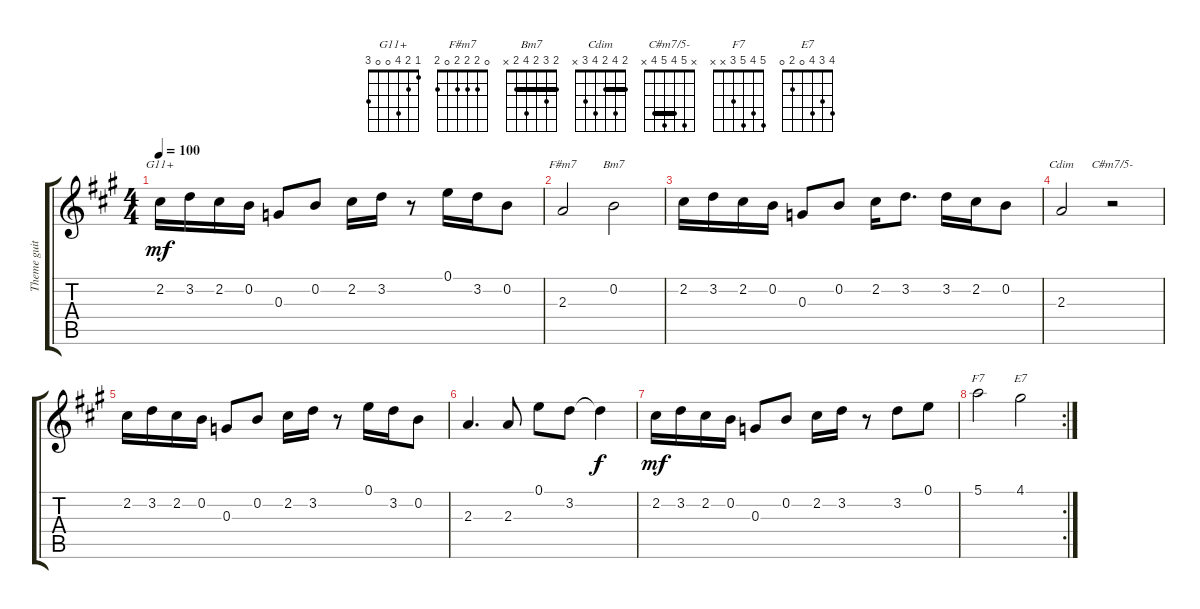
\track ("Theme guitare" "Theme guit") {instrument distortionguitar}
\staff {score tabs}
\tuning (E4 B3 G3 D3 A2 E2) {hide}
\chord ("G11+" 1 2 4 0 0 3)
\chord ("F#m7" 0 2 2 2 0 2)
\chord ("Bm7" 2 3 2 4 2 x) {barre 2}
\chord ("Cdim" 2 4 2 4 3 x) {barre 2}
\chord ("C#m7/5-" x 5 4 5 4 x) {barre 4}
\chord ("F7" 5 4 5 3 x x)
\chord ("E7" 4 3 4 0 2 0)
\ts (4 4)
\tempo 100
\clef g2
\ks a
2.2.16{ch "G11+" dy mf} 3.2.16 2.2.16 0.2.16 0.3.8 0.2.8 2.2.16 3.2.16 r.8 0.1.16 3.2.16 0.2.8 |
2.3.2{ch "F#m7"} 0.2.2{ch "Bm7"} |
2.2.16 3.2.16 2.2.16 0.2.16 0.3.8 0.2.8 2.2.16 3.2.8{d} 3.2.16 2.2.16 0.2.8 |
2.3.2{ch "Cdim"} r.2{ch "C#m7/5-"} |
2.2.16 3.2.16 2.2.16 0.2.16 0.3.8 0.2.8 2.2.16 3.2.16 r.8 0.1.16 3.2.16 0.2.8 |
2.3.4{d} 2.3.8 0.1.8 3.2.8 3.2{t}.4{dy f} |
2.2.16{dy mf} 3.2.16 2.2.16 0.2.16 0.3.8 0.2.8 2.2.16 3.2.16 r.8 3.2.8 0.1.8 |
\rc 2
5.1.2{ch "F7"} 4.1.2{ch "E7"}
